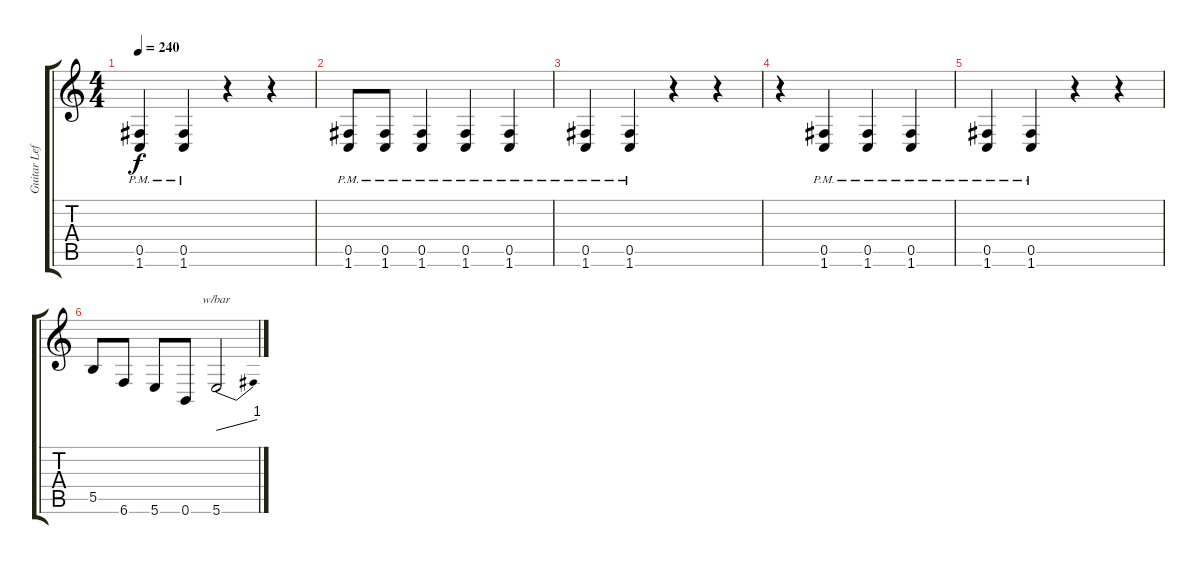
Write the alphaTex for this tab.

\track ("Guitar Left" "Guitar Lef") {instrument distortionguitar}
\staff {score tabs}
\tuning (Db4 Ab3 E3 B2 Gb2 B1) {hide}
\ts (4 4)
\tempo 240
\clef g2
\ks c
(0.5{pm} 1.6{pm}).4{dy f} (0.5{pm} 1.6{pm}).4 r.4 r.4 |
(0.5{pm} 1.6{pm}).8 (0.5{pm} 1.6{pm}).8 (0.5{pm} 1.6{pm}).4 (0.5{pm} 1.6{pm}).4 (0.5{pm} 1.6{pm}).4 |
(0.5{pm} 1.6{pm}).4 (0.5{pm} 1.6{pm}).4 r.4 r.4 |
r.4 (0.5{pm} 1.6{pm}).4 (0.5{pm} 1.6{pm}).4 (0.5{pm} 1.6{pm}).4 |
(0.5{pm} 1.6{pm}).4 (0.5{pm} 1.6{pm}).4 r.4 r.4 |
5.5.8 6.6.8 5.6.8 0.6.8 5.6.2{tbe (dive default 0 0 60 4)}
